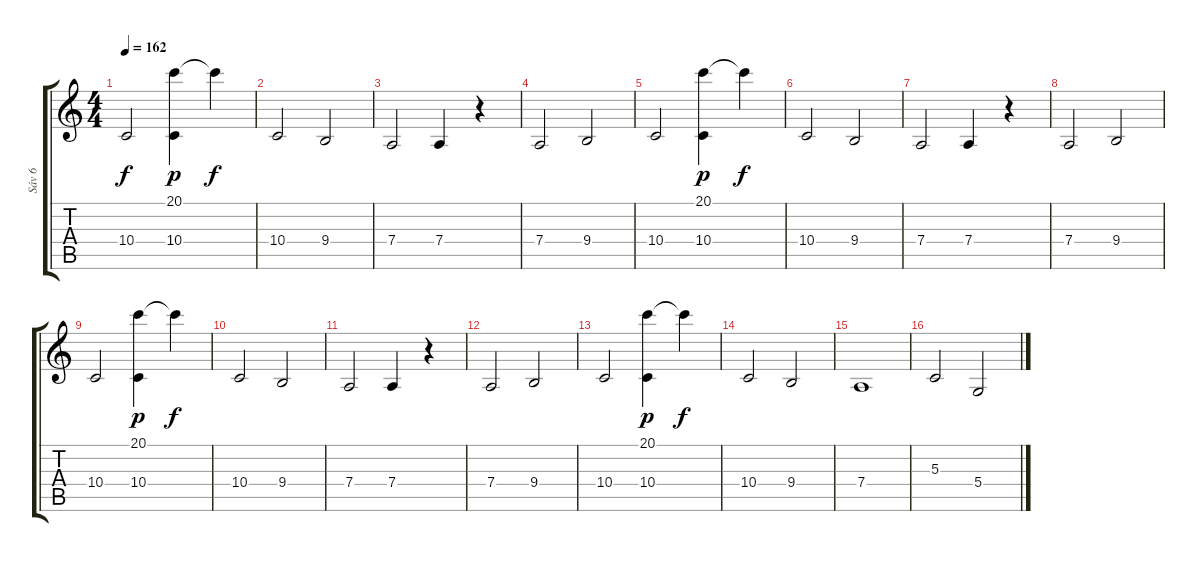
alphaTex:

\track ("Sáv 6" "Sáv 6") {instrument synthstrings1}
\staff {score tabs}
\tuning (E4 B3 G3 D3 A2 E2) {hide}
\ts (4 4)
\tempo 162
\clef g2
\ks c
10.4.2{dy f} (20.1 10.4).4{dy p} 20.1{t}.4{dy f} |
10.4.2 9.4.2 |
7.4.2 7.4.4 r.4 |
7.4.2 9.4.2 |
10.4.2 (20.1 10.4).4{dy p} 20.1{t}.4{dy f} |
10.4.2 9.4.2 |
7.4.2 7.4.4 r.4 |
7.4.2 9.4.2 |
10.4.2 (20.1 10.4).4{dy p} 20.1{t}.4{dy f} |
10.4.2 9.4.2 |
7.4.2 7.4.4 r.4 |
7.4.2 9.4.2 |
10.4.2 (20.1 10.4).4{dy p} 20.1{t}.4{dy f} |
10.4.2 9.4.2 |
7.4.1 |
5.3.2 5.4.2
